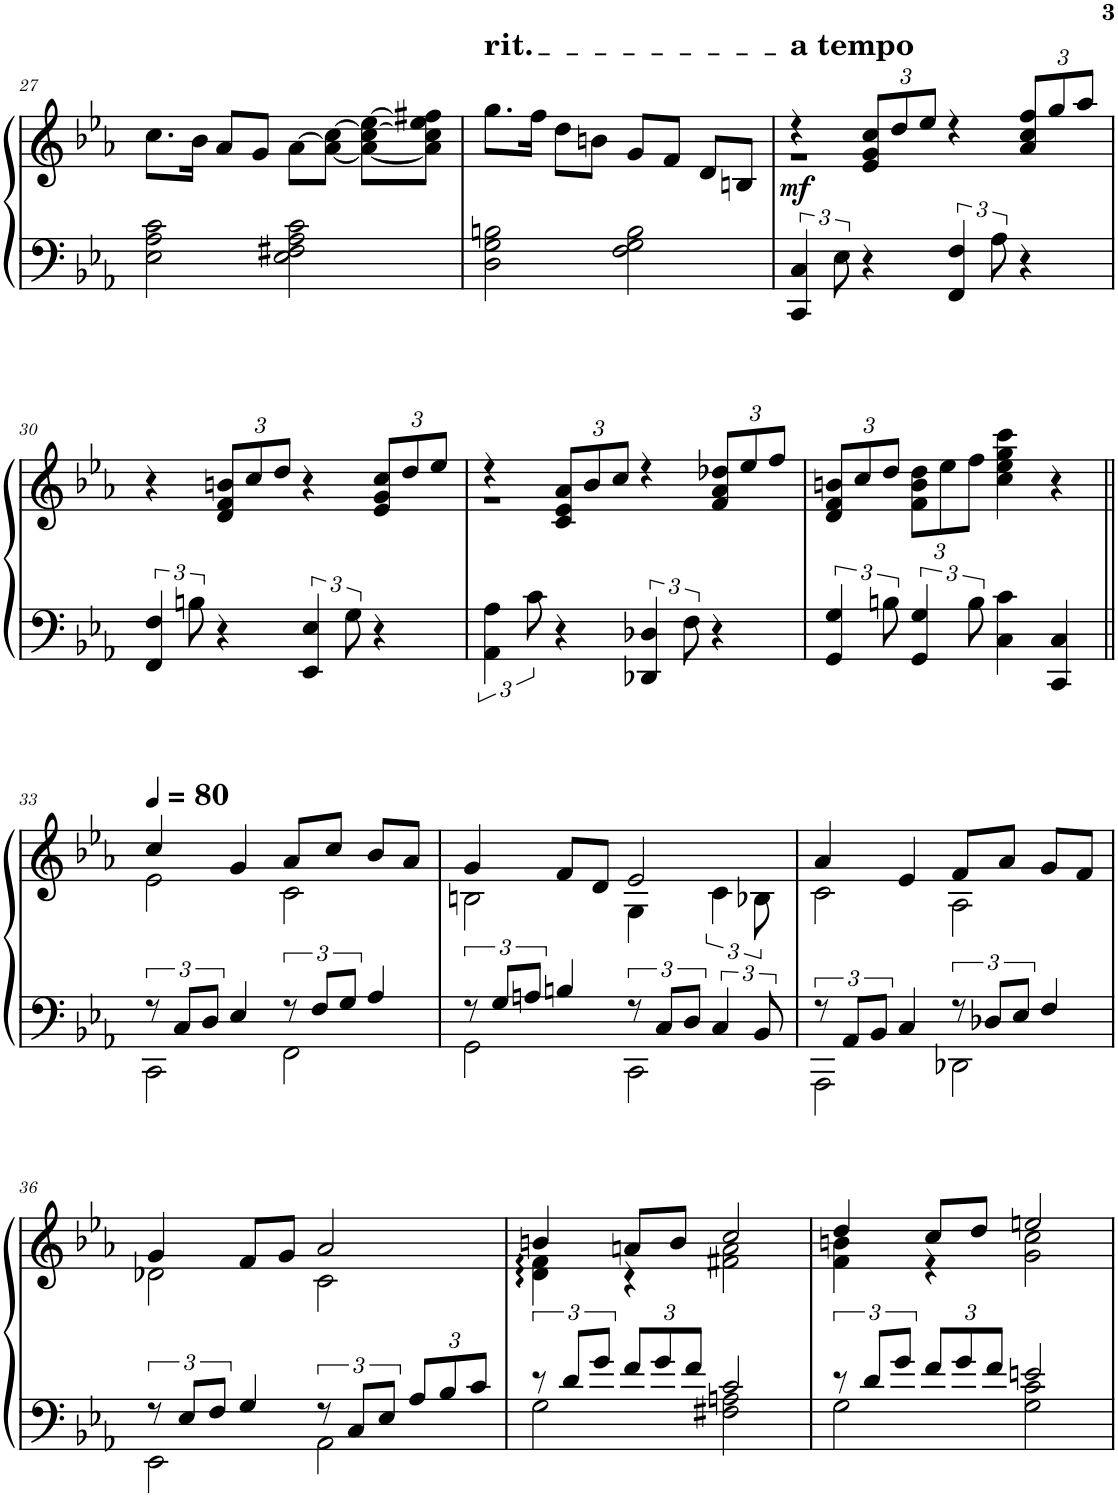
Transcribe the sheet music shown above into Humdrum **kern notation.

**kern	**kern	**dynam
*part1	*part1	*part1
*staff2	*staff1	*staff1/2
*I"Piano	*	*
*I'Pno.	*	*
!!LO:PB:g=z
*clefF4	*clefG2	*
*k[b-e-a-]	*k[b-e-a-]	*
=27	=27	=27
2E-\ 2A-\ 2c\	8.cc\L	.
.	16b-\Jk	.
.	8a-/L	.
.	8g/J	.
2E-\ 2F#X\ 2A-\ 2c\	[8a-\L	.
.	8a-\_ [8cc\J	.
.	8a-\_ 8cc\_ [8ee-\L	.
.	8a-\] 8cc\] 8ee-\] 8ff#X\J	.
=28	=28	=28
!	!LO:TX:a:t=rit.	!
2D\ 2G\ 2Bn\	8.gg\L	.
.	16ff\Jk	.
.	8dd\L	.
.	8bn\J	.
2F\ 2G\ 2B\	8g/L	.
.	8f/J	.
.	8d/L	.
.	8Bn/J	.
=29	=29	=29
*	*^	*
!	!LO:TX:a:B:t=a tempo	!	!
!	!	!	!LO:DY:b
6CC/ 6C/	4r	1r	mf
12E-\	.	.	.
*	*Xbrackettup	*	*
4r	12e-/ 12g/ 12cc/L	.	.
.	12dd/	.	.
.	12ee-/J	.	.
6FF/ 6F/	4r	.	.
12A-\	.	.	.
4r	12a-/ 12cc/ 12ff/L	.	.
.	12gg/	.	.
.	12aa-/J	.	.
*	*v	*v	*
!!LO:LB:g=z
=30	=30	=30
6FF/ 6F/	4r	.
12Bn\	.	.
4r	12d/ 12f/ 12bn/L	.
.	12cc/	.
.	12dd/J	.
6EE-/ 6E-/	4r	.
12G\	.	.
4r	12e-/ 12g/ 12cc/L	.
.	12dd/	.
.	12ee-/J	.
=31	=31	=31
*	*^	*
6AA-\ 6A-\	4r	1r	.
12c\	.	.	.
4r	12c/ 12e-/ 12a-/L	.	.
.	12b-/	.	.
.	12cc/J	.	.
6DD-X/ 6D-X/	4r	.	.
12F\	.	.	.
4r	12f/ 12a-/ 12dd-X/L	.	.
.	12ee-/	.	.
.	12ff/J	.	.
*	*v	*v	*
=32	=32	=32
6GG/ 6G/	12d/ 12f/ 12bn/L	.
.	12cc/	.
12Bn\	12dd/J	.
6GG/ 6G/	12f\ 12b\ 12dd\L	.
.	12ee-\	.
12B\	12ff\J	.
4C\ 4c\	4cc\ 4ee-\ 4gg\ 4ccc\	.
4CC/ 4C/	4r	.
!!LO:LB:g=z
=33||	=33||	=33||
*	*MM80	*
*^	*^	*
12r	2CC\	4cc/	2e-\	.
12C/L	.	.	.	.
12D/J	.	.	.	.
4E-/	.	4g/	.	.
12r	2FF\	8a-/L	2c\	.
12F/L	.	.	.	.
.	.	8cc/J	.	.
12G/J	.	.	.	.
4A-/	.	8b-/L	.	.
.	.	8a-/J	.	.
=34	=34	=34	=34	=34
12r	2GG\	4g/	2Bn\	.
12G/L	.	.	.	.
12An/J	.	.	.	.
4Bn/	.	8f/L	.	.
.	.	8d/J	.	.
12r	2CC\	2e-/	4G\	.
12C/L	.	.	.	.
12D/J	.	.	.	.
*	*	*	*brackettup	*
6C/	.	.	6c\	.
12BB-/	.	.	12B-X\	.
=35	=35	=35	=35	=35
12r	2AAA-\	4a-/	2c\	.
12AA-/L	.	.	.	.
12BB-/J	.	.	.	.
4C/	.	4e-/	.	.
12r	2DD-X\	8f/L	2A-\	.
12D-X/L	.	.	.	.
.	.	8a-/J	.	.
12E-/J	.	.	.	.
4F/	.	8g/L	.	.
.	.	8f/J	.	.
!!LO:LB:g=z	!!
=36	=36	=36	=36	=36
12r	2EE-\	4g/	2d-X\	.
12E-/L	.	.	.	.
12F/J	.	.	.	.
4G/	.	8f/L	.	.
.	.	8g/J	.	.
12r	2AA-\	2a-/	2c\	.
12C/L	.	.	.	.
12E-/J	.	.	.	.
*Xbrackettup	*	*	*	*
12A-/L	.	.	.	.
12B-/	.	.	.	.
12c/J	.	.	.	.
=37	=37	=37	=37	=37
*brackettup	*	*	*	*
12r	2G\	4bn/	4d\ 4f\	.
12d/L	.	.	.	.
12g/J	.	.	.	.
*Xbrackettup	*	*	*	*
12f/L	.	8an/L	4r	.
12g/	.	.	.	.
.	.	8b/J	.	.
12f/J	.	.	.	.
2c/	2F#X\ 2An\	2cc/	2f#X\ 2a\	.
=38	=38	=38	=38	=38
*brackettup	*	*	*	*
12r	2G\	4dd/	4f\ 4bn\	.
12d/L	.	.	.	.
12g/J	.	.	.	.
*Xbrackettup	*	*	*	*
12f/L	.	8cc/L	4r	.
12g/	.	.	.	.
.	.	8dd/J	.	.
12f/J	.	.	.	.
2en/	2G\ 2c\	2een/	2g\ 2cc\	.
*v	*v	*	*	*
*	*v	*v	*
=	=	=
*-	*-	*-
